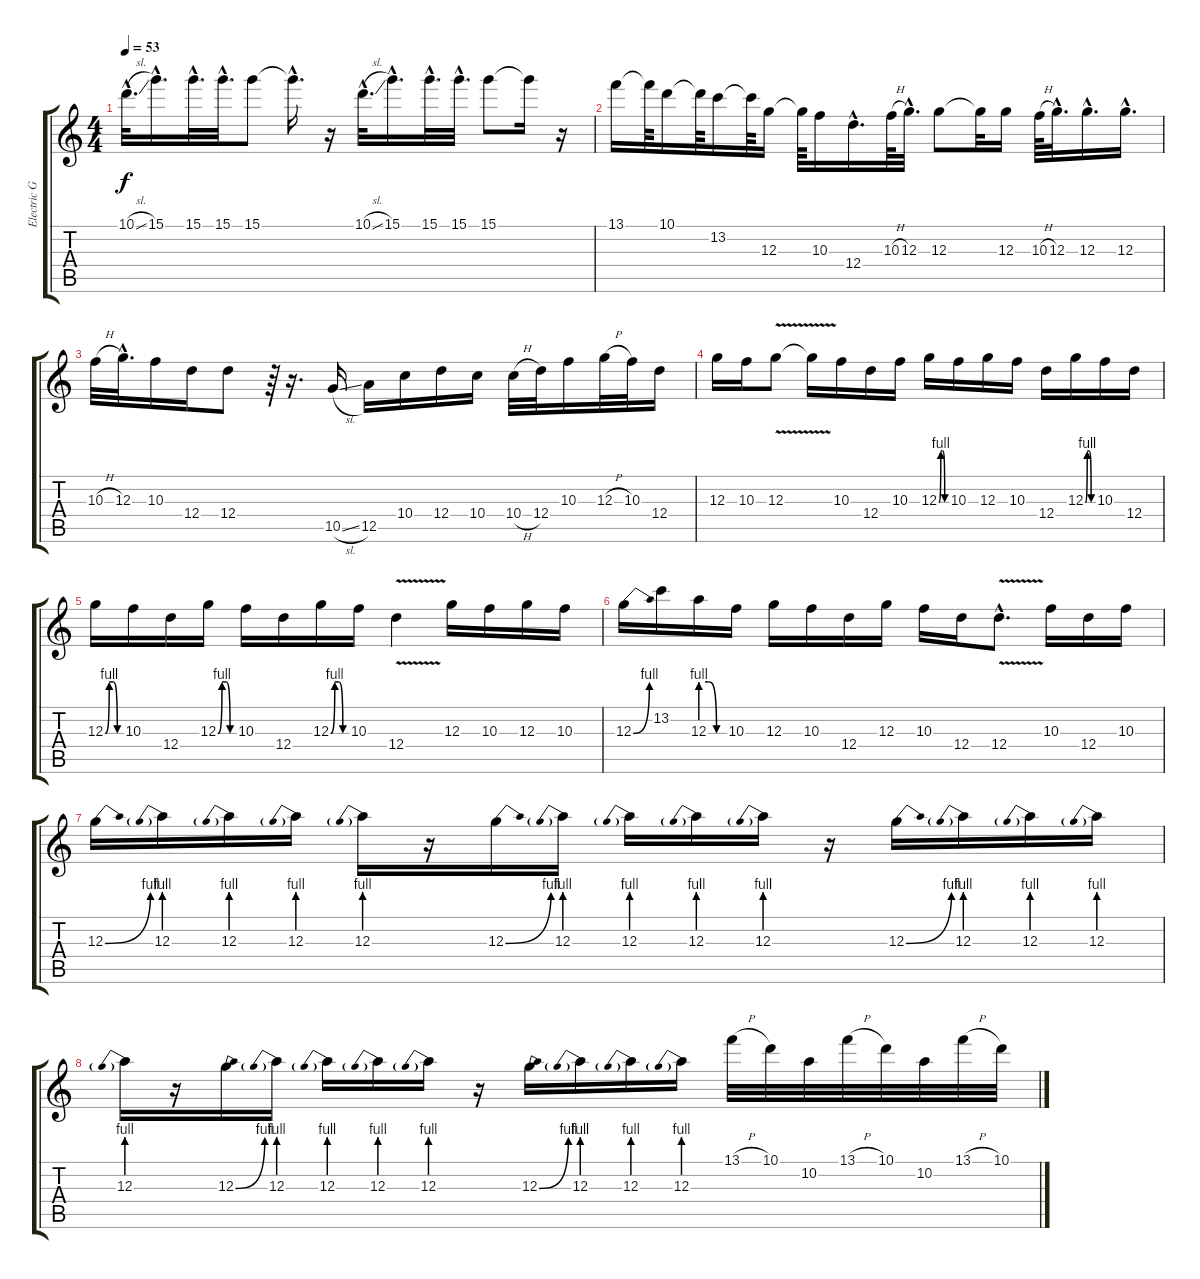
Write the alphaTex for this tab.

\track ("Electric Guitar" "Electric G") {instrument overdrivenguitar}
\staff {score tabs}
\tuning (E4 B3 G3 D3 A2 E2) {hide}
\ts (4 4)
\tempo 53
\clef g2
\ks c
10.1{sl hac}.32{d dy f} 15.1{hac}.16{d} 15.1{hac}.32{d} 15.1{hac}.32{d} 15.1.8 15.1{hac t}.16{d} r.16 10.1{sl hac}.32{d} 15.1{hac}.16{d} 15.1{hac}.32{d} 15.1{hac}.32{d} 15.1.8 15.1{t}.16 r.16 |
13.1.16 13.1{t}.64 10.1.16 10.1{t}.64 13.2.16 13.2{t}.64 12.3.16 12.3{t}.64 10.3.16 12.4{hac}.16{d} 10.3{h}.64 12.3{hac}.32{d} 12.3.8 12.3{t}.32 12.3.16 10.3{h}.64 12.3{hac}.32{d} 12.3{hac}.16{d} 12.3{hac}.16{d} |
10.3{h}.32 12.3{hac}.32{d} 10.3.16 12.4.16 12.4.8 r.64 r.16{d} 10.5{sl}.16 12.5.16 10.4.16 12.4.16 10.4.16 10.4{h}.32 12.4.32 10.3.16 12.3{h}.32 10.3.32 12.4.16 |
12.3.16 10.3.16 12.3{v}.8 12.3{t}.16 10.3.16 12.4.16 10.3.16 12.3{be (custom 0 0 15 4 30 4 45 0 60 0)}.16 10.3.16 12.3.16 10.3.16 12.4.16 12.3{be (custom 0 0 15 4 30 4 45 0 60 0)}.16 10.3.16 12.4.16 |
12.3{be (custom 0 0 15 4 30 4 45 0 60 0)}.16 10.3.16 12.4.16 12.3{be (custom 0 0 15 4 30 4 45 0 60 0)}.16 10.3.16 12.4.16 12.3{be (custom 0 0 15 4 30 4 45 0 60 0)}.16 10.3.16 12.4{v}.4 12.3.16 10.3.16 12.3.16 10.3.16 |
12.3{be (bend 0 0 60 4)}.16 13.2.16 12.3{be (custom 0 4 20 4 40 0 60 0)}.16 10.3.16 12.3.16 10.3.16 12.4.16 12.3.16 10.3.16 12.4.16 12.4{v hac}.8{d} 10.3.16 12.4.16 10.3.16 |
12.3{be (bend 0 0 60 4)}.16 12.3{be (prebend 0 4 60 4)}.16 12.3{be (prebend 0 4 60 4)}.16 12.3{be (prebend 0 4 60 4)}.16 12.3{be (prebend 0 4 60 4)}.16 r.16 12.3{be (bend 0 0 60 4)}.16 12.3{be (prebend 0 4 60 4)}.16 12.3{be (prebend 0 4 60 4)}.16 12.3{be (prebend 0 4 60 4)}.16 12.3{be (prebend 0 4 60 4)}.16 r.16 12.3{be (bend 0 0 60 4)}.16 12.3{be (prebend 0 4 60 4)}.16 12.3{be (prebend 0 4 60 4)}.16 12.3{be (prebend 0 4 60 4)}.16 |
12.3{be (prebend 0 4 60 4)}.16 r.16 12.3{be (bend 0 0 60 4)}.16 12.3{be (prebend 0 4 60 4)}.16 12.3{be (prebend 0 4 60 4)}.16 12.3{be (prebend 0 4 60 4)}.16 12.3{be (prebend 0 4 60 4)}.16 r.16 12.3{be (bend 0 0 60 4)}.16 12.3{be (prebend 0 4 60 4)}.16 12.3{be (prebend 0 4 60 4)}.16 12.3{be (prebend 0 4 60 4)}.16 13.1{h}.32 10.1.32 10.2.32 13.1{h}.32 10.1.32 10.2.32 13.1{h}.32 10.1.32
